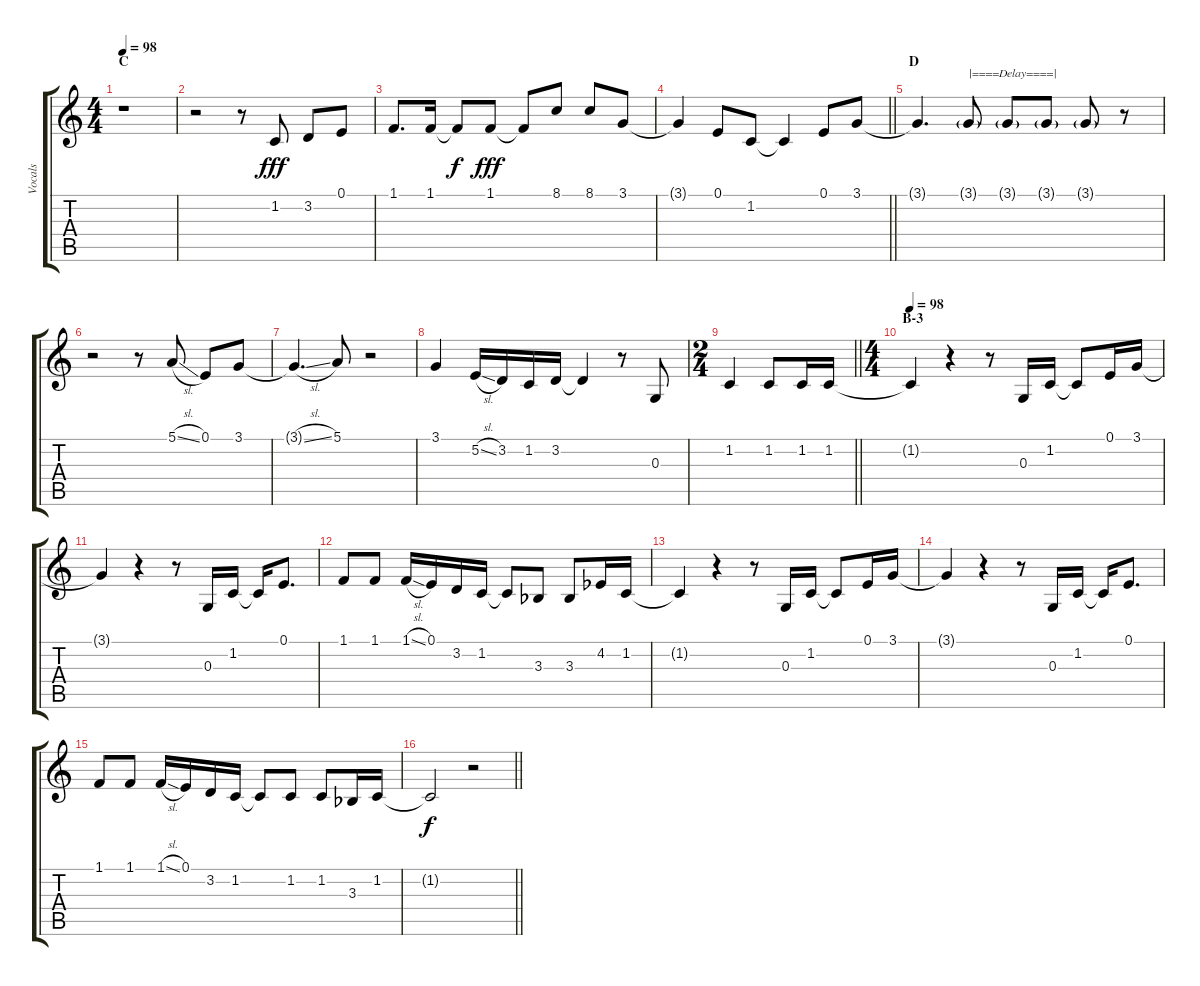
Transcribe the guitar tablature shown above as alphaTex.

\track ("Vocals" "Vocals") {instrument voiceoohs}
\staff {score tabs}
\tuning (E4 B3 G3 D3 A2 E2) {hide}
\ts (4 4)
\section ("" "C")
\tempo 98
\clef g2
\ks c
r.1{dy f} |
r.2 r.8 1.2.8{dy fff} 3.2.8 0.1.8 |
1.1.8{d} 1.1.16 1.1{t}.8{dy f} 1.1.8{dy fff} 1.1{t}.8 8.1.8 8.1.8 3.1.8 |
\barLineRight lightlight
3.1{t}.4 0.1.8 1.2.8 1.2{t}.4 0.1.8 3.1.8 |
\section ("" "D")
3.1{t}.4{d} 3.1{g}.8{txt "|====Delay====|"} 3.1{g}.8 3.1{g}.8 3.1{g}.8 r.8 |
r.2 r.8 5.1{sl}.8 0.1.8 3.1.8 |
3.1{sl t}.4{d} 5.1.8 r.2 |
3.1.4 5.2{sl}.16 3.2.16 1.2.16 3.2.16 3.2{t}.4 r.8 0.3.8 |
\ts (2 4)
\barLineRight lightlight
1.2.4 1.2.8 1.2.16 1.2.16 |
\ts (4 4)
\section ("" "B-3")
\tempo 98
1.2{t}.4 r.4 r.8 0.3.16 1.2.16 1.2{t}.8 0.1.16 3.1.16 |
3.1{t}.4 r.4 r.8 0.3.16 1.2.16 1.2{t}.16 0.1.8{d} |
1.1.8 1.1.8 1.1{sl}.16 0.1.16 3.2.16 1.2.16 1.2{t}.8 3.3{acc b}.8 3.3{acc b}.8 4.2{acc b}.16 1.2.16 |
1.2{t}.4 r.4 r.8 0.3.16 1.2.16 1.2{t}.8 0.1.16 3.1.16 |
3.1{t}.4 r.4 r.8 0.3.16 1.2.16 1.2{t}.16 0.1.8{d} |
1.1.8 1.1.8 1.1{sl}.16 0.1.16 3.2.16 1.2.16 1.2{t}.8 1.2.8 1.2.8 3.3{acc b}.16 1.2.16 |
\barLineRight lightlight
1.2{t}.2{dy f} r.2
